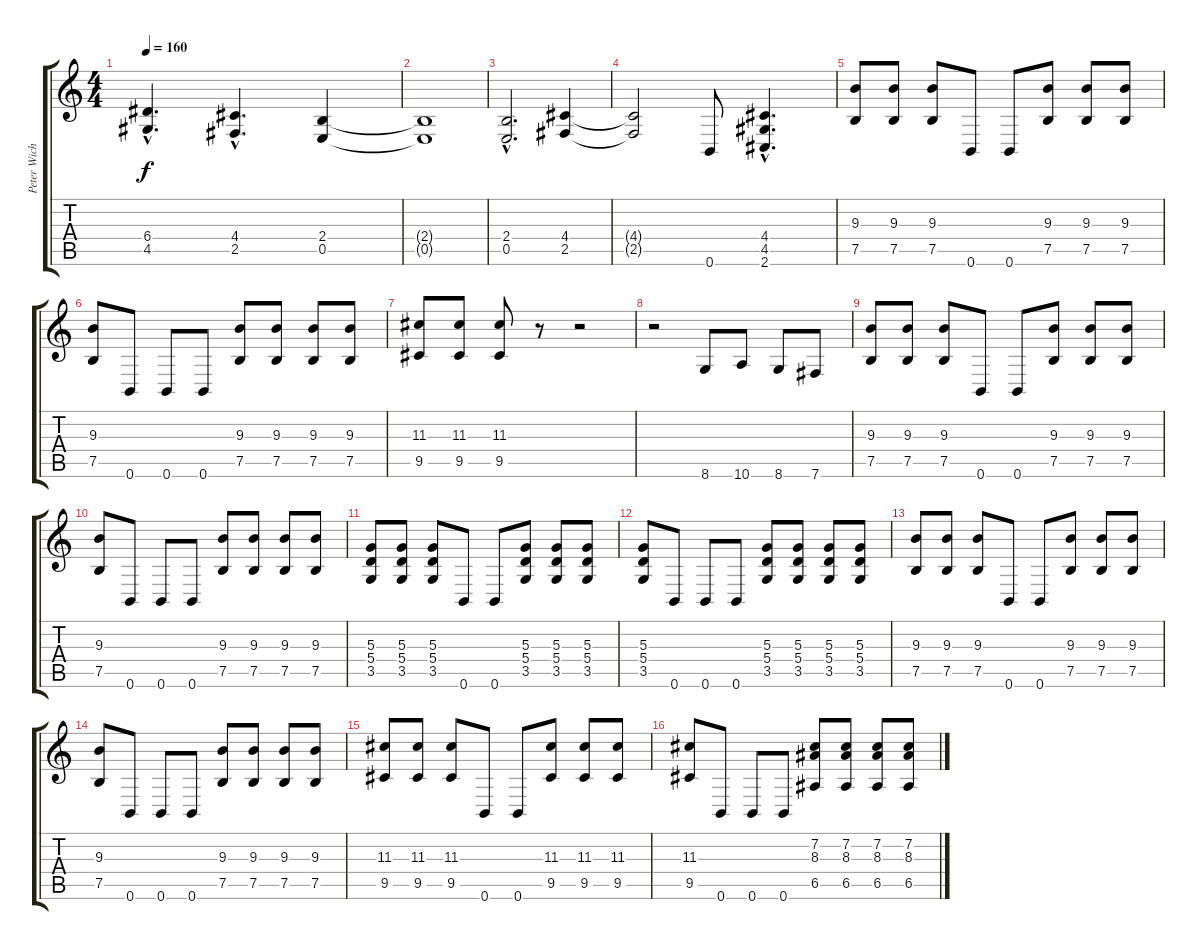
\track ("Peter Wichers" "Peter Wich") {instrument distortionguitar}
\staff {score tabs}
\tuning (B3 Gb3 D3 A2 E2 B1) {hide}
\ts (4 4)
\tempo 160
\clef g2
\ks c
(6.4{hac} 4.5{hac}).4{d dy f} (4.4{hac} 2.5{hac}).4{d} (2.4 0.5).4 |
(2.4{t} 0.5{t}).1 |
(2.4{hac} 0.5{hac}).2{d} (4.4 2.5).4 |
(4.4{t} 2.5{t}).2 0.6.8 (4.4{hac} 4.5{hac} 2.6{hac}).4{d} |
(9.3 7.5).8 (9.3 7.5).8 (9.3 7.5).8 0.6.8 0.6.8 (9.3 7.5).8 (9.3 7.5).8 (9.3 7.5).8 |
(9.3 7.5).8 0.6.8 0.6.8 0.6.8 (9.3 7.5).8 (9.3 7.5).8 (9.3 7.5).8 (9.3 7.5).8 |
(11.3 9.5).8 (11.3 9.5).8 (11.3 9.5).8 r.8 r.2 |
r.2 8.6.8 10.6.8 8.6.8 7.6.8 |
(9.3 7.5).8 (9.3 7.5).8 (9.3 7.5).8 0.6.8 0.6.8 (9.3 7.5).8 (9.3 7.5).8 (9.3 7.5).8 |
(9.3 7.5).8 0.6.8 0.6.8 0.6.8 (9.3 7.5).8 (9.3 7.5).8 (9.3 7.5).8 (9.3 7.5).8 |
(5.3 5.4 3.5).8 (5.3 5.4 3.5).8 (5.3 5.4 3.5).8 0.6.8 0.6.8 (5.3 5.4 3.5).8 (5.3 5.4 3.5).8 (5.3 5.4 3.5).8 |
(5.3 5.4 3.5).8 0.6.8 0.6.8 0.6.8 (5.3 5.4 3.5).8 (5.3 5.4 3.5).8 (5.3 5.4 3.5).8 (5.3 5.4 3.5).8 |
(9.3 7.5).8 (9.3 7.5).8 (9.3 7.5).8 0.6.8 0.6.8 (9.3 7.5).8 (9.3 7.5).8 (9.3 7.5).8 |
(9.3 7.5).8 0.6.8 0.6.8 0.6.8 (9.3 7.5).8 (9.3 7.5).8 (9.3 7.5).8 (9.3 7.5).8 |
(11.3 9.5).8 (11.3 9.5).8 (11.3 9.5).8 0.6.8 0.6.8 (11.3 9.5).8 (11.3 9.5).8 (11.3 9.5).8 |
(11.3 9.5).8 0.6.8 0.6.8 0.6.8 (7.2 8.3 6.5).8 (7.2 8.3 6.5).8 (7.2 8.3 6.5).8 (7.2 8.3 6.5).8
